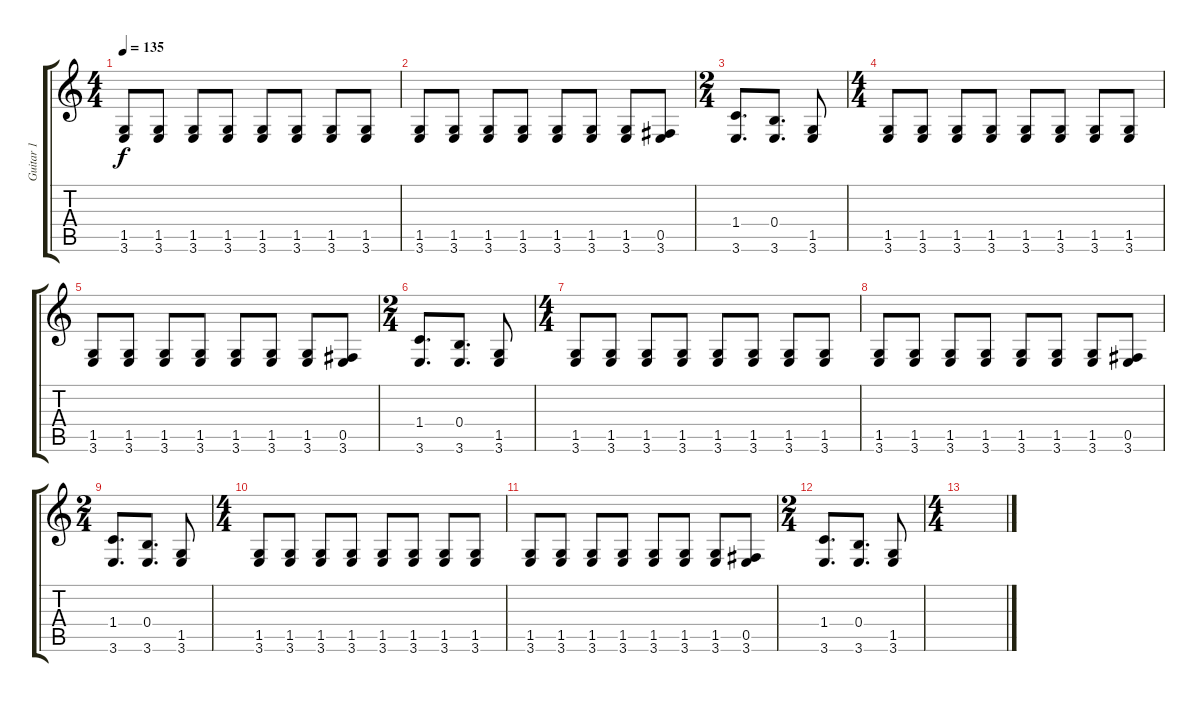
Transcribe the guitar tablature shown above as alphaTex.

\track ("Guitar 1" "Guitar 1") {instrument overdrivenguitar}
\staff {score tabs}
\tuning (Db4 Ab3 E3 B2 Gb2 Db2) {hide}
\ts (4 4)
\tempo 135
\clef g2
\ks c
(1.5 3.6).8{dy f} (1.5 3.6).8 (1.5 3.6).8 (1.5 3.6).8 (1.5 3.6).8 (1.5 3.6).8 (1.5 3.6).8 (1.5 3.6).8 |
(1.5 3.6).8 (1.5 3.6).8 (1.5 3.6).8 (1.5 3.6).8 (1.5 3.6).8 (1.5 3.6).8 (1.5 3.6).8 (0.5 3.6).8 |
\ts (2 4)
(1.4 3.6).8{d} (0.4 3.6).8{d} (1.5 3.6).8 |
\ts (4 4)
(1.5 3.6).8 (1.5 3.6).8 (1.5 3.6).8 (1.5 3.6).8 (1.5 3.6).8 (1.5 3.6).8 (1.5 3.6).8 (1.5 3.6).8 |
(1.5 3.6).8 (1.5 3.6).8 (1.5 3.6).8 (1.5 3.6).8 (1.5 3.6).8 (1.5 3.6).8 (1.5 3.6).8 (0.5 3.6).8 |
\ts (2 4)
(1.4 3.6).8{d} (0.4 3.6).8{d} (1.5 3.6).8 |
\ts (4 4)
(1.5 3.6).8 (1.5 3.6).8 (1.5 3.6).8 (1.5 3.6).8 (1.5 3.6).8 (1.5 3.6).8 (1.5 3.6).8 (1.5 3.6).8 |
(1.5 3.6).8 (1.5 3.6).8 (1.5 3.6).8 (1.5 3.6).8 (1.5 3.6).8 (1.5 3.6).8 (1.5 3.6).8 (0.5 3.6).8 |
\ts (2 4)
(1.4 3.6).8{d} (0.4 3.6).8{d} (1.5 3.6).8 |
\ts (4 4)
(1.5 3.6).8 (1.5 3.6).8 (1.5 3.6).8 (1.5 3.6).8 (1.5 3.6).8 (1.5 3.6).8 (1.5 3.6).8 (1.5 3.6).8 |
(1.5 3.6).8 (1.5 3.6).8 (1.5 3.6).8 (1.5 3.6).8 (1.5 3.6).8 (1.5 3.6).8 (1.5 3.6).8 (0.5 3.6).8 |
\ts (2 4)
(1.4 3.6).8{d} (0.4 3.6).8{d} (1.5 3.6).8 |
\ts (4 4)
